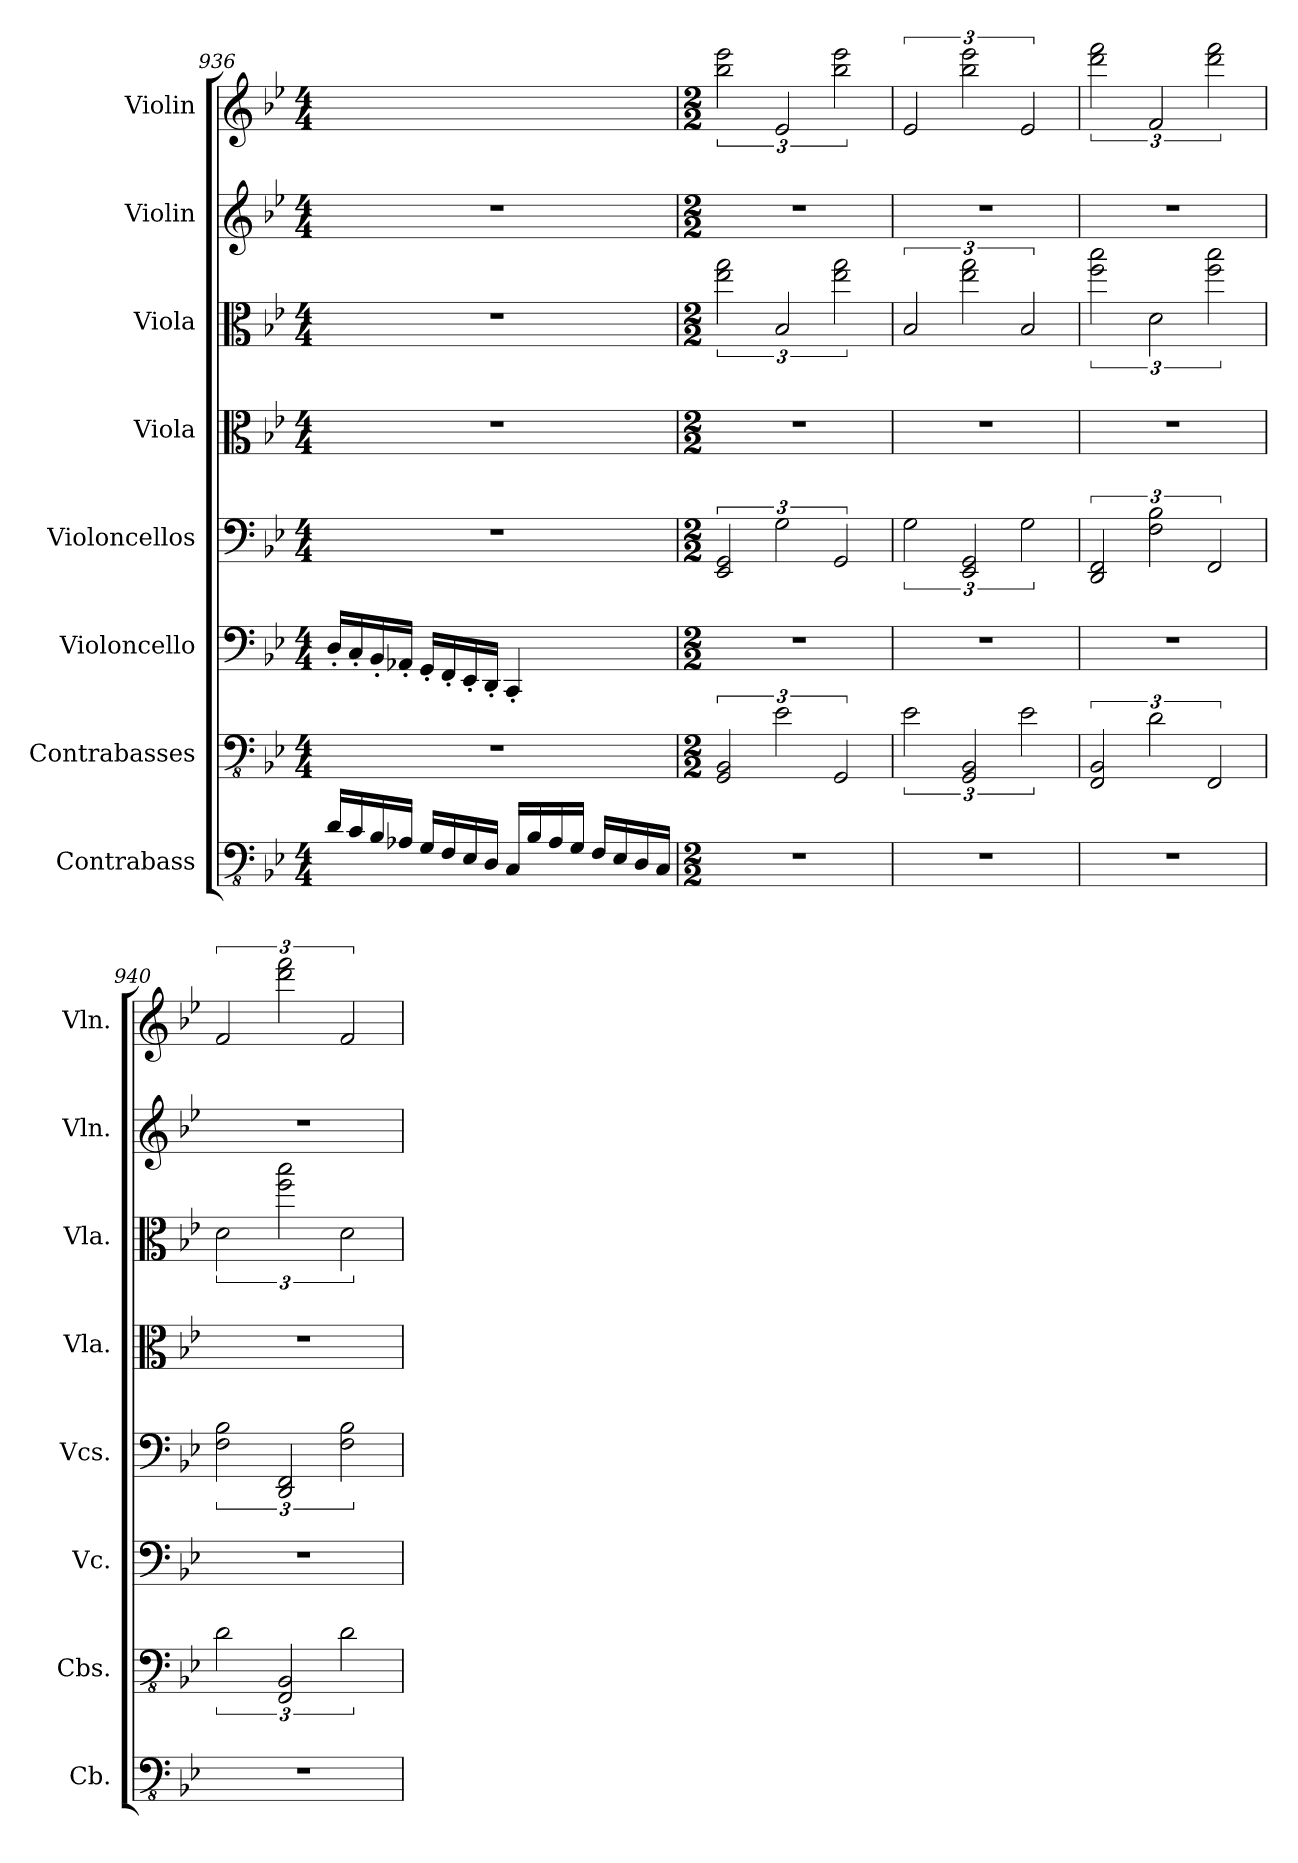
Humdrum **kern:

**kern	**kern	**kern	**kern	**kern	**kern	**kern	**kern
*part8	*part7	*part6	*part5	*part4	*part3	*part2	*part1
*staff8	*staff7	*staff6	*staff5	*staff4	*staff3	*staff2	*staff1
*I"Contrabass	*I"Contrabasses	*I"Violoncello	*I"Violoncellos	*I"Viola	*I"Viola	*I"Violin	*I"Violin
*I'Cb.	*I'Cbs.	*I'Vc.	*I'Vcs.	*I'Vla.	*I'Vla.	*I'Vln.	*I'Vln.
!!LO:PB:g=z
*clefFv4	*clefFv4	*clefF4	*clefF4	*clefC3	*clefC3	*clefG2	*clefG2
*ITrd7c12	*	*	*	*	*	*	*
*k[b-e-]	*k[b-e-]	*k[b-e-]	*k[b-e-]	*k[b-e-]	*k[b-e-]	*k[b-e-]	*k[b-e-]
*M4/4	*M4/4	*M4/4	*M4/4	*M4/4	*M4/4	*M4/4	*M4/4
=936	=936	=936	=936	=936	=936	=936	=936
16DD/LL	1r	16D'/LL	1r	1r	1r	1r	1ryy
16CC/	.	16C'/	.	.	.	.	.
16BBB-/	.	16BB-'/	.	.	.	.	.
16AAA-X/JJ	.	16AA-X'/JJ	.	.	.	.	.
16GGG/LL	.	16GG'/LL	.	.	.	.	.
16FFF/	.	16FF'/	.	.	.	.	.
16EEE-/	.	16EE-'/	.	.	.	.	.
16DDD/JJ	.	16DD'/JJ	.	.	.	.	.
16CCC/LL	.	4CC'/	.	.	.	.	.
16BBB-/	.	.	.	.	.	.	.
16AAA-/	.	.	.	.	.	.	.
16GGG/JJ	.	.	.	.	.	.	.
16FFF/LL	.	4ryy	.	.	.	.	.
16EEE-/	.	.	.	.	.	.	.
16DDD/	.	.	.	.	.	.	.
16CCC/JJ	.	.	.	.	.	.	.
=937	=937	=937	=937	=937	=937	=937	=937
*M2/2	*M2/2	*M2/2	*M2/2	*M2/2	*M2/2	*M2/2	*M2/2
1r	3GGG/ 3BBB-/	1r	3EE-/ 3GG/	1r	3ee-\ 3gg\	1r	3bb-\ 3eee-\
.	3E-\	.	3G\	.	3B-/	.	3e-/
.	3GGG/	.	3GG/	.	3ee-\ 3gg\	.	3bb-\ 3eee-\
=938	=938	=938	=938	=938	=938	=938	=938
1r	3E-\	1r	3G\	1r	3B-/	1r	3e-/
.	3GGG/ 3BBB-/	.	3EE-/ 3GG/	.	3ee-\ 3gg\	.	3bb-\ 3eee-\
.	3E-\	.	3G\	.	3B-/	.	3e-/
=939	=939	=939	=939	=939	=939	=939	=939
1r	3FFF/ 3BBB-/	1r	3DD/ 3FF/	1r	3ff\ 3bb-\	1r	3ddd\ 3fff\
.	3D\	.	3F\ 3B-\	.	3d\	.	3f/
.	3FFF/	.	3FF/	.	3ff\ 3bb-\	.	3ddd\ 3fff\
=940	=940	=940	=940	=940	=940	=940	=940
1r	3D\	1r	3F\ 3B-\	1r	3d\	1r	3f/
.	3FFF/ 3BBB-/	.	3DD/ 3FF/	.	3ff\ 3bb-\	.	3ddd\ 3fff\
.	3D\	.	3F\ 3B-\	.	3d\	.	3f/
=	=	=	=	=	=	=	=
*-	*-	*-	*-	*-	*-	*-	*-
